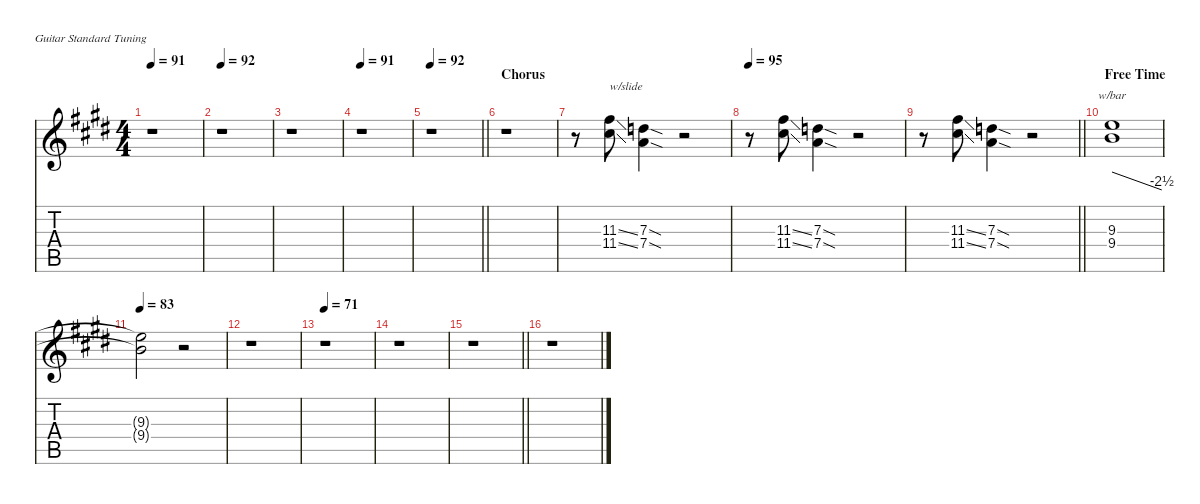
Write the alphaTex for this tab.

\defaultSystemsLayout 4
\hideDynamics
\bracketExtendMode nobrackets
\singleTrackTrackNamePolicy hidden
\multiTrackTrackNamePolicy hidden
\firstSystemTrackNameMode fullname
\firstSystemTrackNameOrientation horizontal
\otherSystemsTrackNameOrientation horizontal
\track ("Guitar 2" "dist.guit.") {defaultSystemsLayout 32 instrument distortionguitar}
\staff {score tabs}
\tuning (E4 B3 G3 D3 A2 E2)
\ts (4 4)
\tempo 91
\clef g2
\ks e
r.1{dy p beam Down} |
\tempo 92
r.1{beam Down} |
r.1{beam Down} |
\tempo 91
r.1{beam Down} |
\tempo 92
\barLineRight lightlight
r.1{beam Down} |
\section ("" "Chorus")
r.1{beam Down} |
r.8{instrument distortionguitar beam Down} (11.3{ss acc #} 11.4{ss acc #}).8{txt "w/slide" dy ff beam Down} (7.3{sod acc forcenatural} 7.4{sod acc forcenatural}).4{dy f beam Down} r.2{beam Down} |
\tempo 95
r.8{beam Down} (11.3{ss acc #} 11.4{ss acc #}).8{dy ff beam Down} (7.3{sod acc forcenatural} 7.4{sod acc forcenatural}).4{dy f beam Down} r.2{beam Down} |
\barLineRight lightlight
r.8{beam Down} (11.3{ss acc #} 11.4{ss acc #}).8{dy fff beam Down} (7.3{sod acc forcenatural} 7.4{sod acc forcenatural}).4{beam Down} r.2{beam Down} |
\section ("" "Free Time")
(9.3{acc forcenatural} 9.4{acc forcenatural}).1{tbe (dive default 0 0 60 -10) dy f beam Down} |
\tempo 83
(9.3{t acc forcenatural} 9.4{t acc forcenatural}).2{beam Down} r.2{beam Down} |
r.1{beam Down} |
\tempo 71
r.1{beam Down} |
r.1{beam Down} |
\barLineRight lightlight
r.1{beam Down} |
r.1{beam Down}
